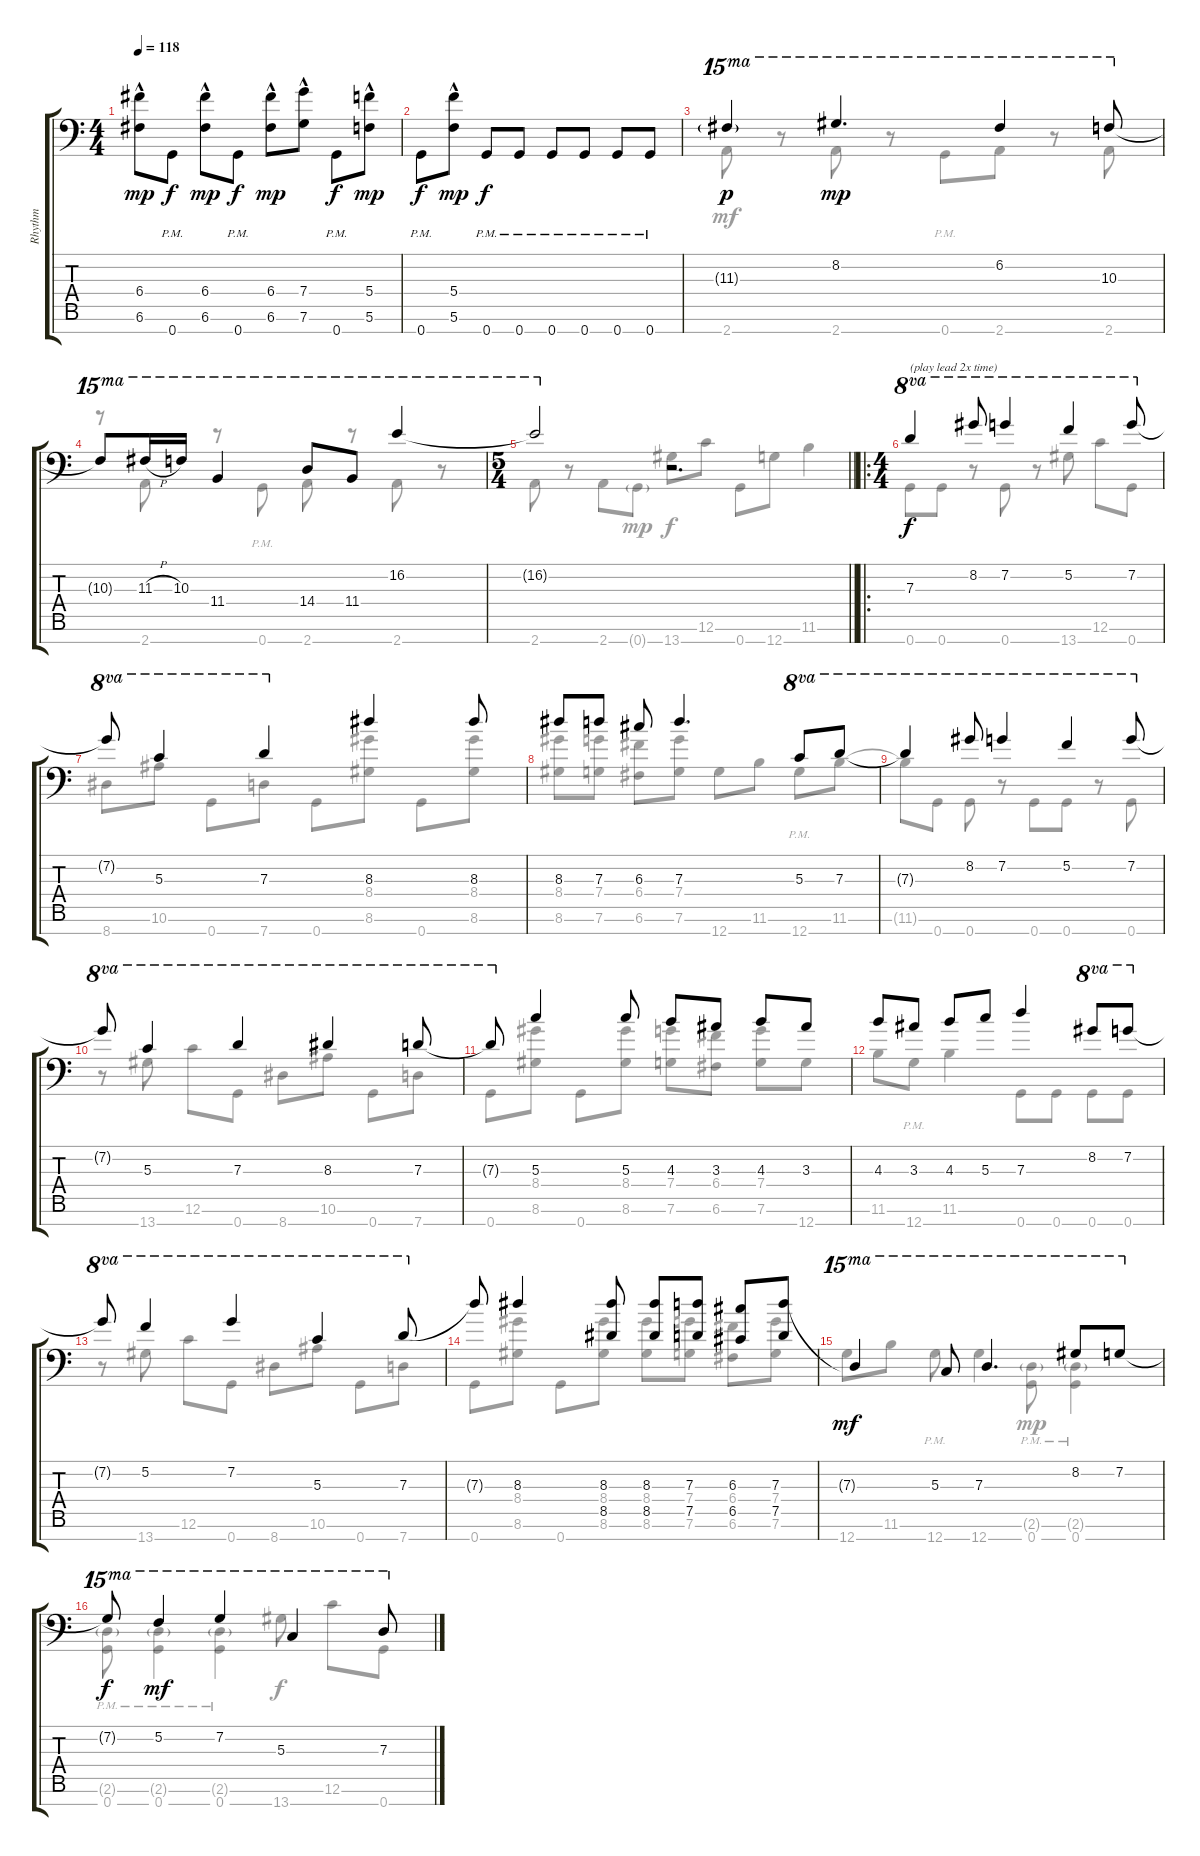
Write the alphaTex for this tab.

\track ("Rhythm" "Rhythm") {instrument distortionguitar}
\staff {score tabs}
\tuning (E4 C4 G3 C3 G2 C2 G1) {hide}
\voice
\ts (4 4)
\tempo 118
\clef f4
\ks c
(6.4{hac} 6.6{hac}).8{dy mp} 0.7{pm}.8{dy f} (6.4{hac} 6.6{hac}).8{dy mp} 0.7{pm}.8{dy f} (6.4{hac} 6.6{hac}).8{dy mp} (7.4{hac} 7.6{hac}).8 0.7{pm}.8{dy f} (5.4{hac} 5.6{hac}).8{dy mp} |
0.7{pm}.8{dy f} (5.4{hac} 5.6{hac}).8{dy mp} 0.7{pm}.8{dy f} 0.7{pm}.8 0.7{pm}.8 0.7{pm}.8 0.7{pm}.8 0.7{pm}.8 |
11.3{g}.4{ot 15ma dy p} 8.2.4{d ot 15ma dy mp} 6.2.4{ot 15ma} 10.3.8{ot 15ma} |
10.3{t}.8{ot 15ma} 11.3{h}.16{ot 15ma} 10.3.16{ot 15ma} 11.4.4{ot 15ma} 14.4.8{ot 15ma} 11.4.8{ot 15ma} 16.2.4{ot 15ma} |
\ts (5 4)
\barLineRight lightlight
16.2{t}.2{ot 15ma} r.2{d} |
\ro
\ts (4 4)
7.3.4{ot 8va txt "(play lead 2x time)" dy f} 8.2.8{ot 8va} 7.2.4{ot 8va} 5.2.4{ot 8va} 7.2.8{ot 8va} |
7.2{t}.8{ot 8va} 5.3.4{ot 8va} 7.3.4{ot 8va} 8.3.4 8.3.8 |
8.3.8 7.3.8 6.3.8 7.3.4{d} 5.3.8{ot 8va} 7.3.8{ot 8va} |
7.3{t}.4{ot 8va} 8.2.8{ot 8va} 7.2.4{ot 8va} 5.2.4{ot 8va} 7.2.8{ot 8va} |
7.2{t}.8{ot 8va} 5.3.4{ot 8va} 7.3.4{ot 8va} 8.3.4{ot 8va} 7.3.8{ot 8va} |
7.3{t}.8{ot 8va} 5.3.4 5.3.8 4.3.8 3.3.8 4.3.8 3.3.8 |
4.3.8 3.3.8 4.3.8 5.3.8 7.3.4 8.2.8{ot 8va} 7.2.8{ot 8va} |
7.2{t}.8{ot 8va} 5.2.4{ot 8va} 7.2.4{ot 8va} 5.3.4{ot 8va} 7.3.8{ot 8va} |
7.3{t}.8 8.3.4 (8.3 8.5).8 (8.3 8.5).8 (7.3 7.5).8 (6.3 6.5).8 (7.3 7.5).8 |
7.3{t}.4{ot 15ma dy mf} 5.3.8{ot 15ma} 7.3.4{d ot 15ma} 8.2.8{ot 15ma} 7.2.8{ot 15ma} |
7.2{t}.8{ot 15ma dy f} 5.2.4{ot 15ma dy mf} 7.2.4{ot 15ma} 5.3.4{ot 15ma} 7.3.8{ot 15ma}
\voice
\clef f4
\ottava regular
\simile none
\ks c
|
|
2.7.8 r.8 2.7.8 r.8 0.7{pm}.8 2.7.8 r.8 2.7.8 |
r.8 2.7.8 r.8 0.7{pm}.8 2.7.8 r.8 2.7.8 r.8 |
\barLineRight lightlight
2.7.8 r.8 2.7.8 0.7{g}.8{dy mp} 13.7.8{dy f} 12.6.8 0.7.8 12.7.8 11.6.4 |
0.7.8 0.7.8 r.8 0.7.8 r.8 13.7.8 12.6.8 0.7.8 |
8.7.8 10.6.8 0.7.8 7.7.8 0.7.8 (8.4 8.6).8 0.7.8 (8.4 8.6).8 |
(8.4 8.6).8 (7.4 7.6).8 (6.4 6.6).8 (7.4 7.6).8 12.7.8 11.6.8 12.7{pm}.8 11.6.8 |
11.6{t}.8 0.7.8 0.7.8 r.8 0.7.8 0.7.8 r.8 0.7.8 |
r.8 13.7.8 12.6.8 0.7.8 8.7.8 10.6.8 0.7.8 7.7.8 |
0.7.8 (8.4 8.6).8 0.7.8 (8.4 8.6).8 (7.4 7.6).8 (6.4 6.6).8 (7.4 7.6).8 12.7.8 |
11.6.8 12.7{pm}.8 11.6.4 0.7.8 0.7.8 0.7.8 0.7.8 |
r.8 13.7.8 12.6.8 0.7.8 8.7.8 10.6.8 0.7.8 7.7.8 |
0.7.8 (8.4 8.6).8 0.7.8 (8.4 8.6).8 (8.4 8.6).8 (7.4 7.6).8 (6.4 6.6).8 (7.4 7.6).8 |
12.7.8 11.6.8 12.7{pm}.8 12.7.4 (2.6{g pm} 0.7{pm}).8{dy mp} (2.6{g pm} 0.7{pm}).4 |
(2.6{g pm} 0.7{pm}).8 (2.6{g pm} 0.7{pm}).4 (2.6{g pm} 0.7{pm}).4 13.7.8{dy f} 12.6.8 0.7.8
